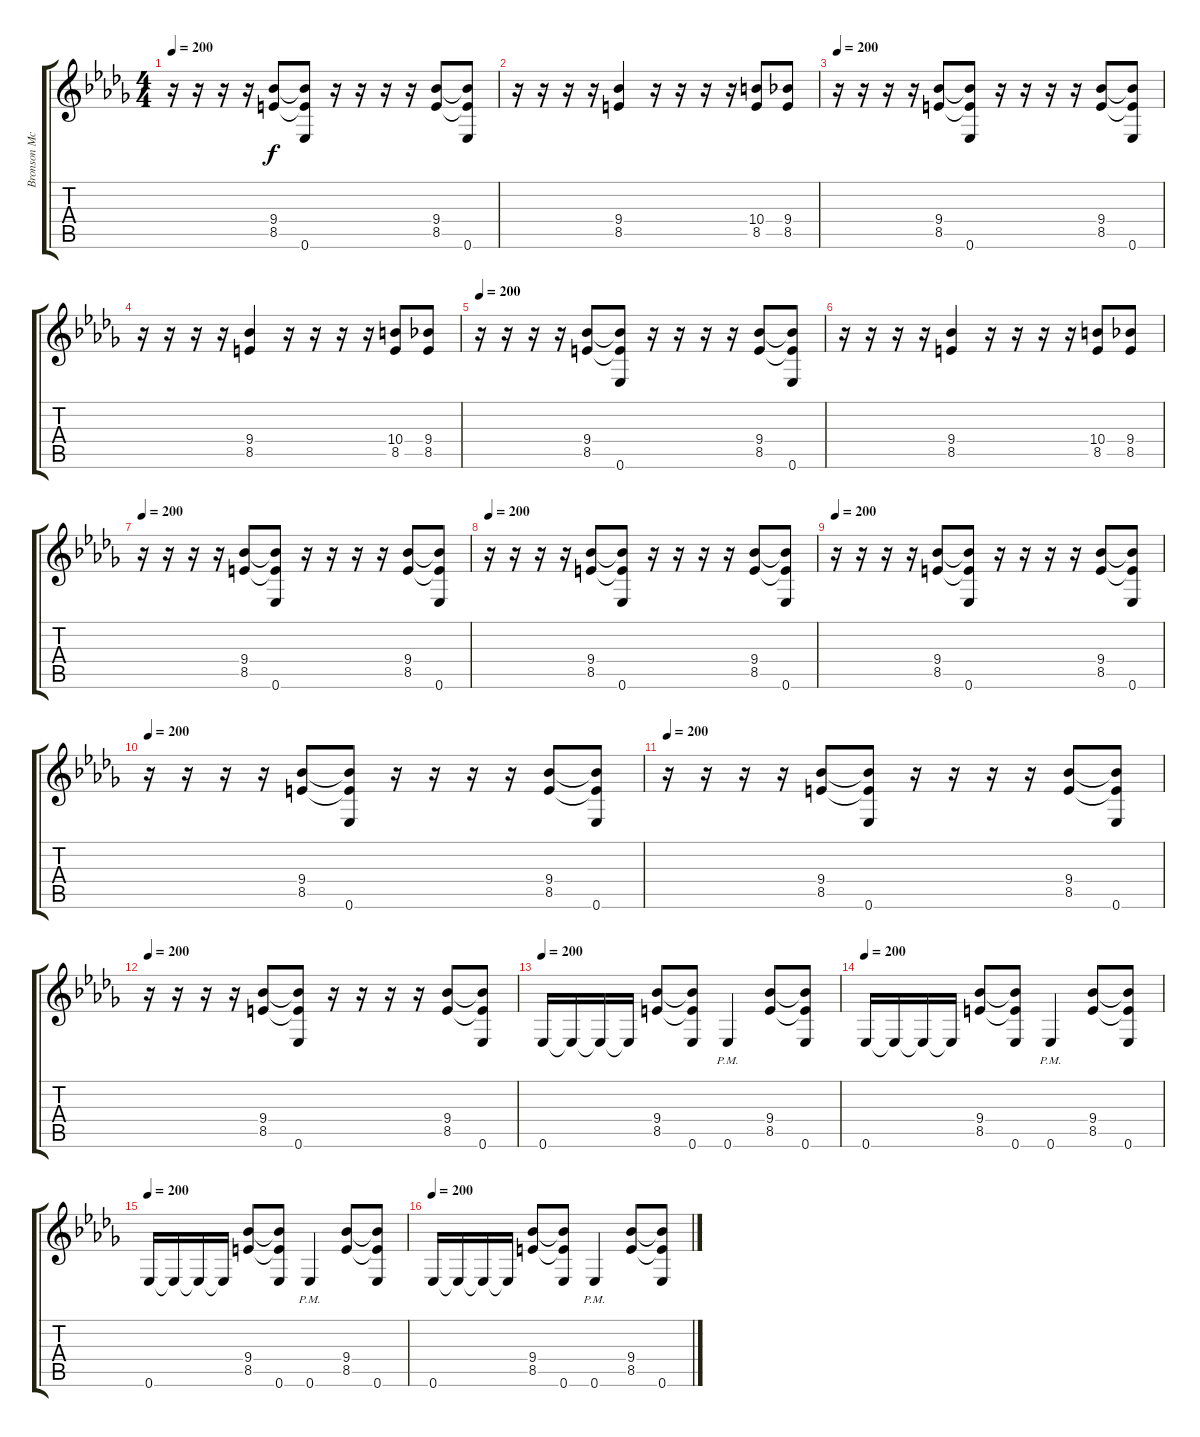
\track ("Bronson McDowall (Guitar)" "Bronson Mc") {instrument distortionguitar}
\staff {score tabs}
\tuning (Eb4 Bb3 Gb3 Db3 Ab2 Eb2) {hide}
\ts (4 4)
\tempo 200
\clef g2
\ks bbminor
r.16{dy mp} r.16 r.16 r.16 (9.4 8.5).8{dy f} (9.4{t} 8.5{t} 0.6).8 r.16 r.16 r.16 r.16 (9.4 8.5).8 (9.4{t} 8.5{t} 0.6).8 |
r.16 r.16 r.16 r.16 (9.4 8.5).4 r.16 r.16 r.16 r.16 (10.4 8.5).8 (9.4 8.5).8 |
\tempo 200
r.16 r.16 r.16 r.16 (9.4 8.5).8 (9.4{t} 8.5{t} 0.6).8 r.16 r.16 r.16 r.16 (9.4 8.5).8 (9.4{t} 8.5{t} 0.6).8 |
r.16 r.16 r.16 r.16 (9.4 8.5).4 r.16 r.16 r.16 r.16 (10.4 8.5).8 (9.4 8.5).8 |
\tempo 200
r.16 r.16 r.16 r.16 (9.4 8.5).8 (9.4{t} 8.5{t} 0.6).8 r.16 r.16 r.16 r.16 (9.4 8.5).8 (9.4{t} 8.5{t} 0.6).8 |
r.16 r.16 r.16 r.16 (9.4 8.5).4 r.16 r.16 r.16 r.16 (10.4 8.5).8 (9.4 8.5).8 |
\tempo 200
r.16 r.16 r.16 r.16 (9.4 8.5).8 (9.4{t} 8.5{t} 0.6).8 r.16 r.16 r.16 r.16 (9.4 8.5).8 (9.4{t} 8.5{t} 0.6).8 |
\tempo 200
r.16 r.16 r.16 r.16 (9.4 8.5).8 (9.4{t} 8.5{t} 0.6).8 r.16 r.16 r.16 r.16 (9.4 8.5).8 (9.4{t} 8.5{t} 0.6).8 |
\tempo 200
r.16 r.16 r.16 r.16 (9.4 8.5).8 (9.4{t} 8.5{t} 0.6).8 r.16 r.16 r.16 r.16 (9.4 8.5).8 (9.4{t} 8.5{t} 0.6).8 |
\tempo 200
r.16 r.16 r.16 r.16 (9.4 8.5).8 (9.4{t} 8.5{t} 0.6).8 r.16 r.16 r.16 r.16 (9.4 8.5).8 (9.4{t} 8.5{t} 0.6).8 |
\tempo 200
r.16 r.16 r.16 r.16 (9.4 8.5).8 (9.4{t} 8.5{t} 0.6).8 r.16 r.16 r.16 r.16 (9.4 8.5).8 (9.4{t} 8.5{t} 0.6).8 |
\tempo 200
r.16 r.16 r.16 r.16 (9.4 8.5).8 (9.4{t} 8.5{t} 0.6).8 r.16 r.16 r.16 r.16 (9.4 8.5).8 (9.4{t} 8.5{t} 0.6).8 |
\tempo 200
0.6.16 0.6{t}.16 0.6{t}.16 0.6{t}.16 (9.4 8.5).8 (9.4{t} 8.5{t} 0.6).8 0.6{pm}.4 (9.4 8.5).8 (9.4{t} 8.5{t} 0.6).8 |
\tempo 200
0.6.16 0.6{t}.16 0.6{t}.16 0.6{t}.16 (9.4 8.5).8 (9.4{t} 8.5{t} 0.6).8 0.6{pm}.4 (9.4 8.5).8 (9.4{t} 8.5{t} 0.6).8 |
\tempo 200
0.6.16 0.6{t}.16 0.6{t}.16 0.6{t}.16 (9.4 8.5).8 (9.4{t} 8.5{t} 0.6).8 0.6{pm}.4 (9.4 8.5).8 (9.4{t} 8.5{t} 0.6).8 |
\tempo 200
0.6.16 0.6{t}.16 0.6{t}.16 0.6{t}.16 (9.4 8.5).8 (9.4{t} 8.5{t} 0.6).8 0.6{pm}.4 (9.4 8.5).8 (9.4{t} 8.5{t} 0.6).8
